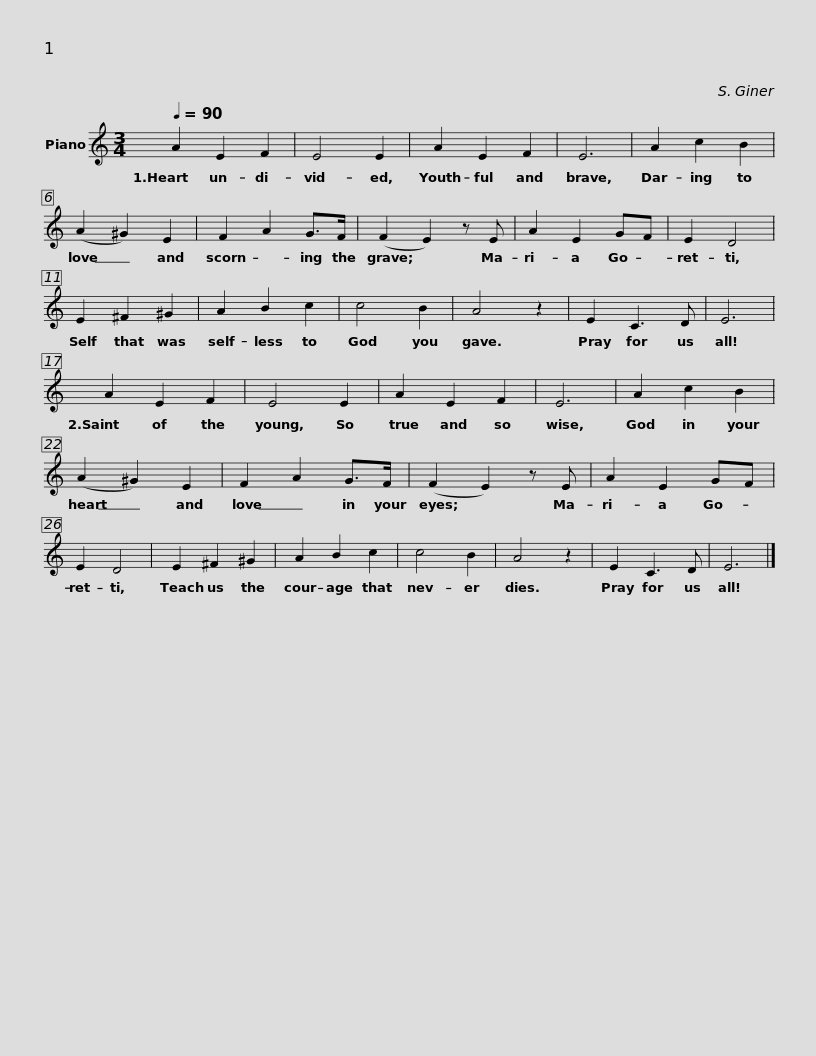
X:1
L:1/8
Q:1/4=90
M:3/4
I:linebreak $
K:C
V:1 treble
V:1
 A2 E2 F2 | E4 E2 | A2 E2 F2 | E6 | A2 c2 B2 | %5
 (A2 ^G2) E2 | F2 A2 G>F | (F2 E2) z E |$ A2 E2 GF | E2 D4 | %10
 E2 ^F2 ^G2 | A2 B2 c2 | c4 B2 | A4 z2 | E2 C3 D | %15
 E6 | A2 E2 F2 |$ E4 E2 | A2 E2 F2 | E6 | %20
 A2 c2 B2 | (A2 ^G2) E2 | F2 A2 G>F | (F2 E2) z E | A2 E2 GF | %25
 E2 D4 |$ E2 ^F2 ^G2 | A2 B2 c2 | c4 B2 | A4 z2 | %30
 E2 C3 D | E6 |] %32
